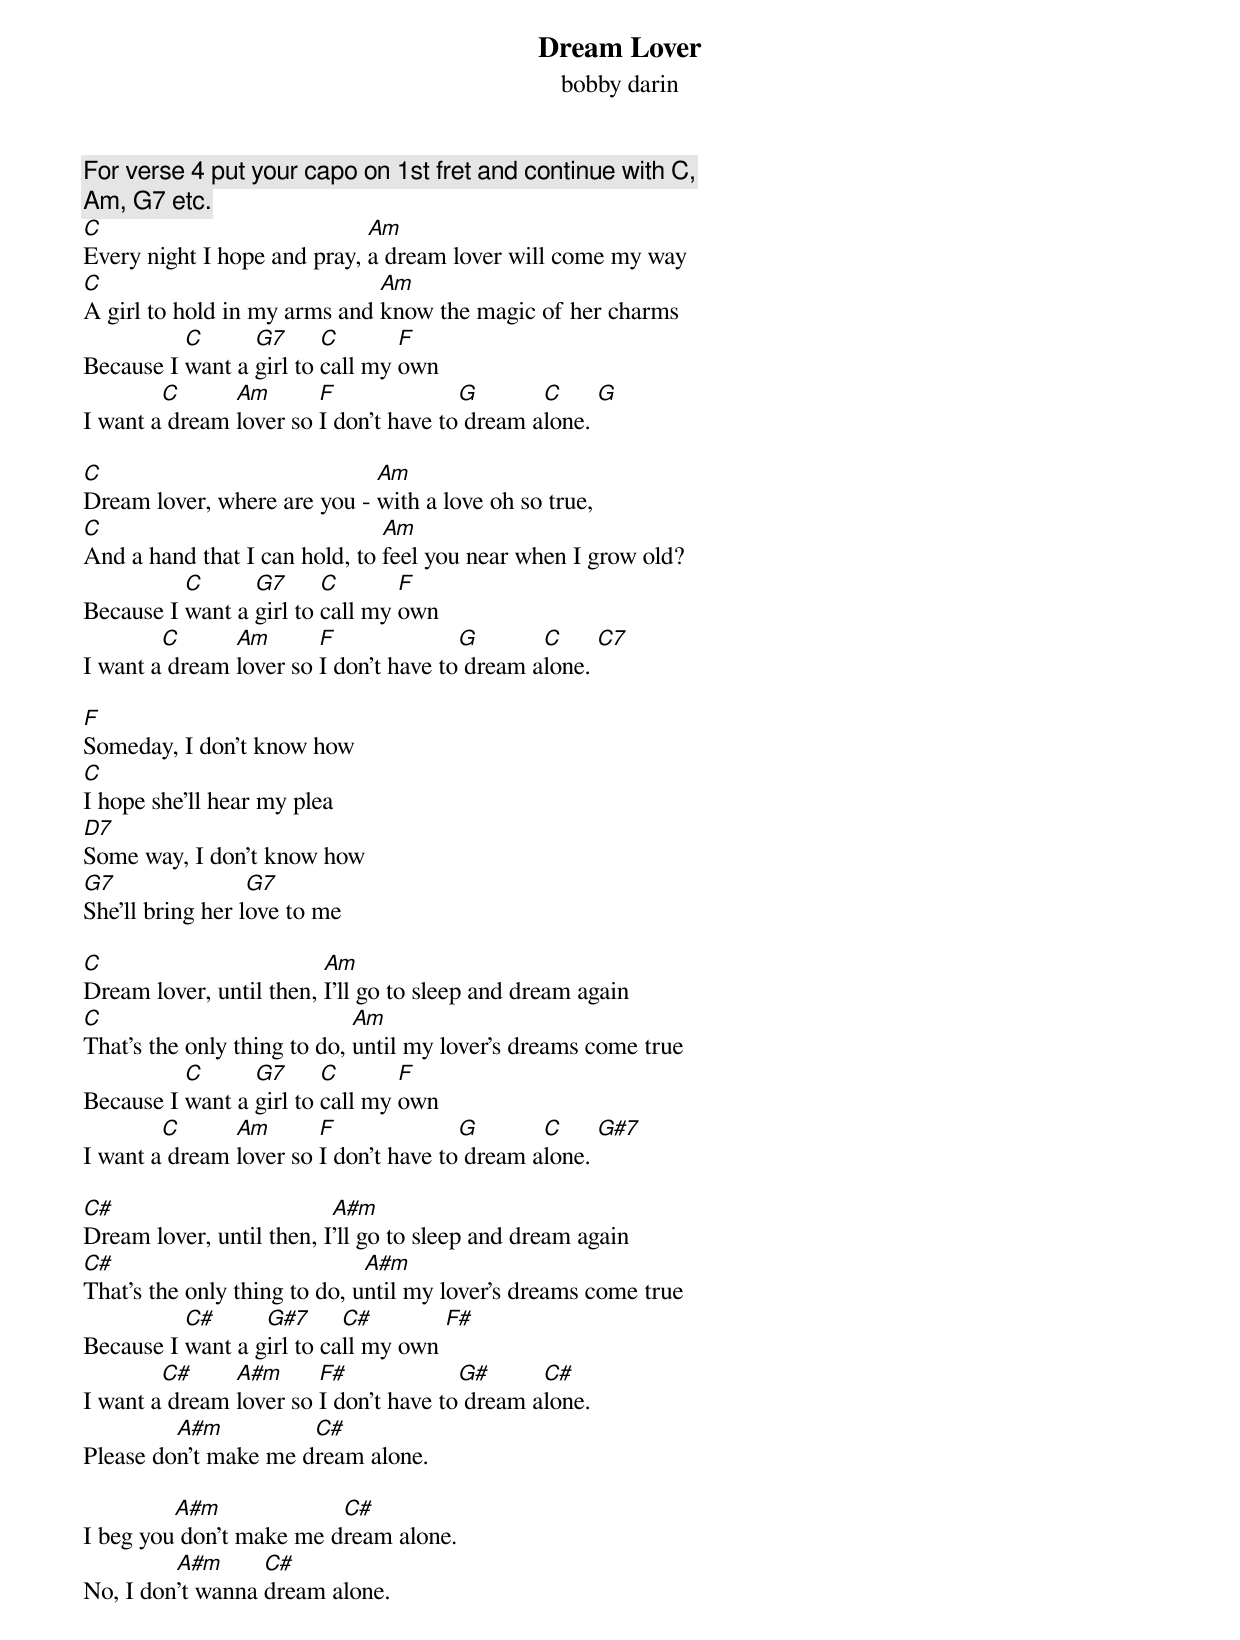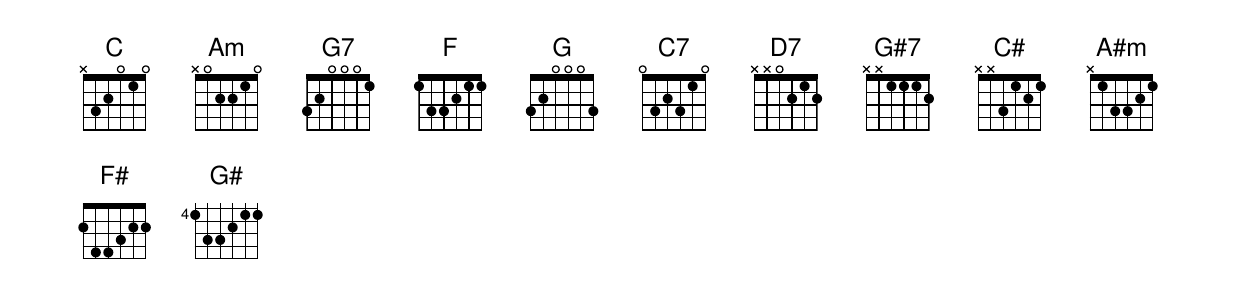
{title: Dream Lover}
{subtitle: bobby darin}
{c:For verse 4 put your capo on 1st fret and continue with C, }
{c:Am, G7 etc.}
[C]Every night I hope and pray, [Am]a dream lover will come my way
[C]A girl to hold in my arms and [Am]know the magic of her charms
Because I [C]want a [G7]girl to [C]call my [F]own
I want a[C] dream [Am]lover so [F]I don't have to[G] dream a[C]lone. [G]

[C]Dream lover, where are you - [Am]with a love oh so true,
[C]And a hand that I can hold, to [Am]feel you near when I grow old?
Because I [C]want a [G7]girl to [C]call my [F]own
I want a[C] dream [Am]lover so [F]I don't have to[G] dream a[C]lone. [C7]

[F]Someday, I don't know how
[C]I hope she'll hear my plea
[D7]Some way, I don't know how
[G7]She'll bring her l[G7]ove to me

[C]Dream lover, until then, [Am]I'll go to sleep and dream again
[C]That's the only thing to do, [Am]until my lover's dreams come true
Because I [C]want a [G7]girl to [C]call my [F]own
I want a[C] dream [Am]lover so [F]I don't have to[G] dream a[C]lone. [G#7]

[C#]Dream lover, until then, I[A#m]'ll go to sleep and dream again
[C#]That's the only thing to do, u[A#m]ntil my lover's dreams come true
Because I [C#]want a g[G#7]irl to ca[C#]ll my own [F#]
I want a[C#] dream [A#m]lover so [F#]I don't have to[G#] dream a[C#]lone.
Please do[A#m]n't make me d[C#]ream alone.

I beg you[A#m] don't make me d[C#]ream alone.
No, I don[A#m]'t wanna [C#]dream alone.
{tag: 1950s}
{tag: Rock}
